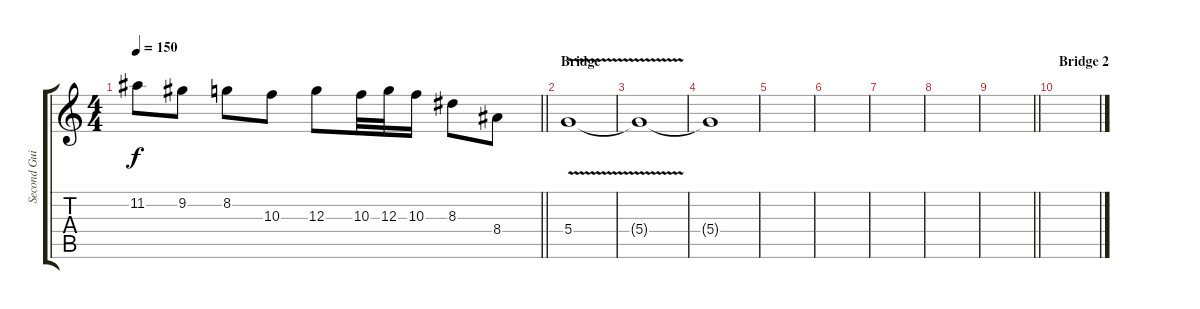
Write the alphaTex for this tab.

\track ("Second Guitar" "Second Gui") {instrument distortionguitar}
\staff {score tabs}
\tuning (E4 B3 G3 D3 A2 E2) {hide}
\ts (4 4)
\tempo 150
\clef g2
\barLineRight lightlight
\ks c
11.2{t}.8{dy f} 9.2.8 8.2.8 10.3.8 12.3.8 10.3.32 12.3.32 10.3.16 8.3.8 8.4.8 |
\section ("" "Bridge")
5.4{v}.1 |
5.4{t}.1 |
5.4{t}.1 |
|
|
|
|
\barLineRight lightlight
|
\section ("" "Bridge 2")
